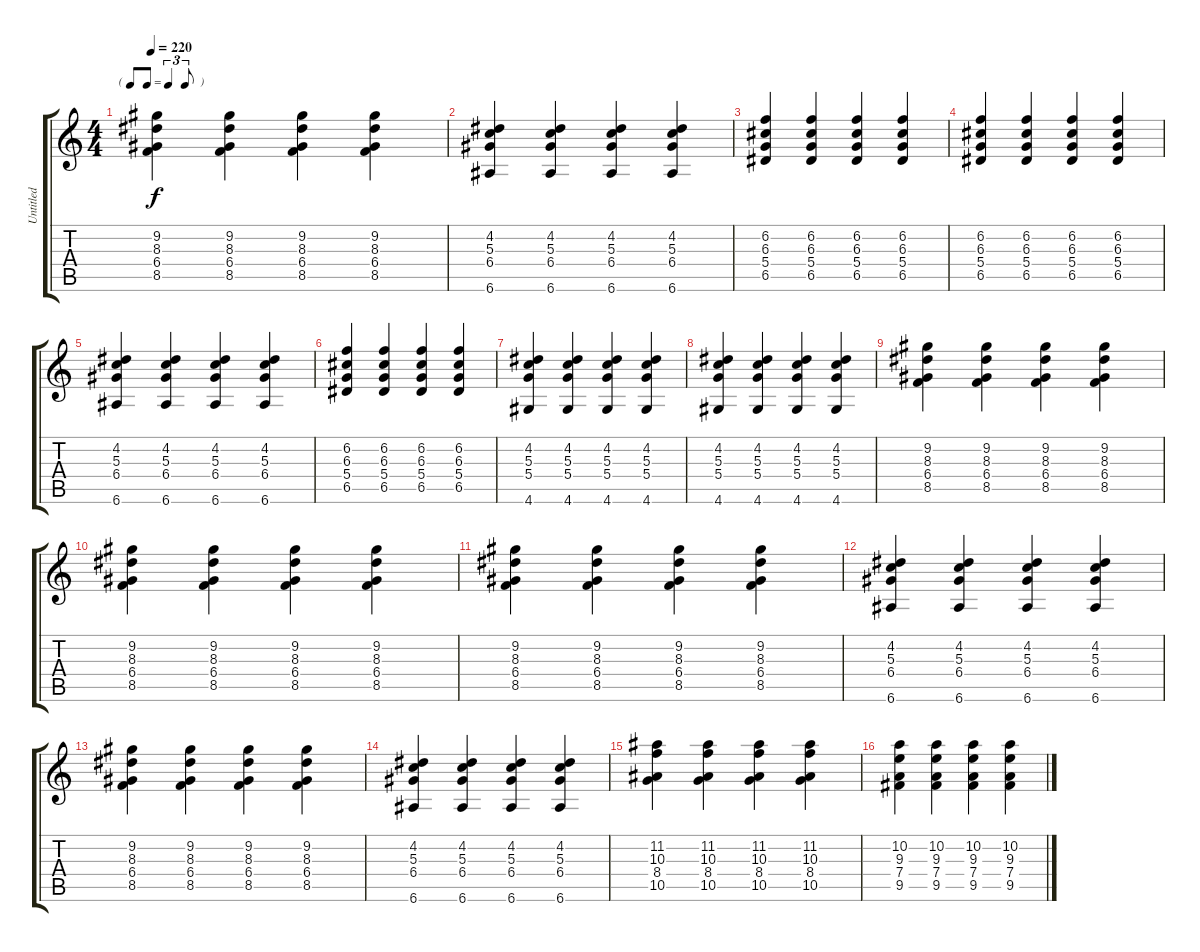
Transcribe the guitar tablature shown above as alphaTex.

\track ("Untitled" "Untitled") {instrument acousticguitarnylon}
\staff {score tabs}
\tuning (E4 B3 G3 D3 A2 E2) {hide}
\ts (4 4)
\tf triplet8th
\tempo 220
\clef g2
\ks c
(9.2 8.3 6.4 8.5).4{dy f} (9.2 8.3 6.4 8.5).4 (9.2 8.3 6.4 8.5).4 (9.2 8.3 6.4 8.5).4 |
(4.2 5.3 6.4 6.6).4 (4.2 5.3 6.4 6.6).4 (4.2 5.3 6.4 6.6).4 (4.2 5.3 6.4 6.6).4 |
(6.2 6.3 5.4 6.5).4 (6.2 6.3 5.4 6.5).4 (6.2 6.3 5.4 6.5).4 (6.2 6.3 5.4 6.5).4 |
(6.2 6.3 5.4 6.5).4 (6.2 6.3 5.4 6.5).4 (6.2 6.3 5.4 6.5).4 (6.2 6.3 5.4 6.5).4 |
(4.2 5.3 6.4 6.6).4 (4.2 5.3 6.4 6.6).4 (4.2 5.3 6.4 6.6).4 (4.2 5.3 6.4 6.6).4 |
(6.2 6.3 5.4 6.5).4 (6.2 6.3 5.4 6.5).4 (6.2 6.3 5.4 6.5).4 (6.2 6.3 5.4 6.5).4 |
(4.2 5.3 5.4 4.6).4 (4.2 5.3 5.4 4.6).4 (4.2 5.3 5.4 4.6).4 (4.2 5.3 5.4 4.6).4 |
(4.2 5.3 5.4 4.6).4 (4.2 5.3 5.4 4.6).4 (4.2 5.3 5.4 4.6).4 (4.2 5.3 5.4 4.6).4 |
(9.2 8.3 6.4 8.5).4 (9.2 8.3 6.4 8.5).4 (9.2 8.3 6.4 8.5).4 (9.2 8.3 6.4 8.5).4 |
(9.2 8.3 6.4 8.5).4 (9.2 8.3 6.4 8.5).4 (9.2 8.3 6.4 8.5).4 (9.2 8.3 6.4 8.5).4 |
(9.2 8.3 6.4 8.5).4 (9.2 8.3 6.4 8.5).4 (9.2 8.3 6.4 8.5).4 (9.2 8.3 6.4 8.5).4 |
(4.2 5.3 6.4 6.6).4 (4.2 5.3 6.4 6.6).4 (4.2 5.3 6.4 6.6).4 (4.2 5.3 6.4 6.6).4 |
(9.2 8.3 6.4 8.5).4 (9.2 8.3 6.4 8.5).4 (9.2 8.3 6.4 8.5).4 (9.2 8.3 6.4 8.5).4 |
(4.2 5.3 6.4 6.6).4 (4.2 5.3 6.4 6.6).4 (4.2 5.3 6.4 6.6).4 (4.2 5.3 6.4 6.6).4 |
(11.2 10.3 8.4 10.5).4 (11.2 10.3 8.4 10.5).4 (11.2 10.3 8.4 10.5).4 (11.2 10.3 8.4 10.5).4 |
(10.2 9.3 7.4 9.5).4 (10.2 9.3 7.4 9.5).4 (10.2 9.3 7.4 9.5).4 (10.2 9.3 7.4 9.5).4
